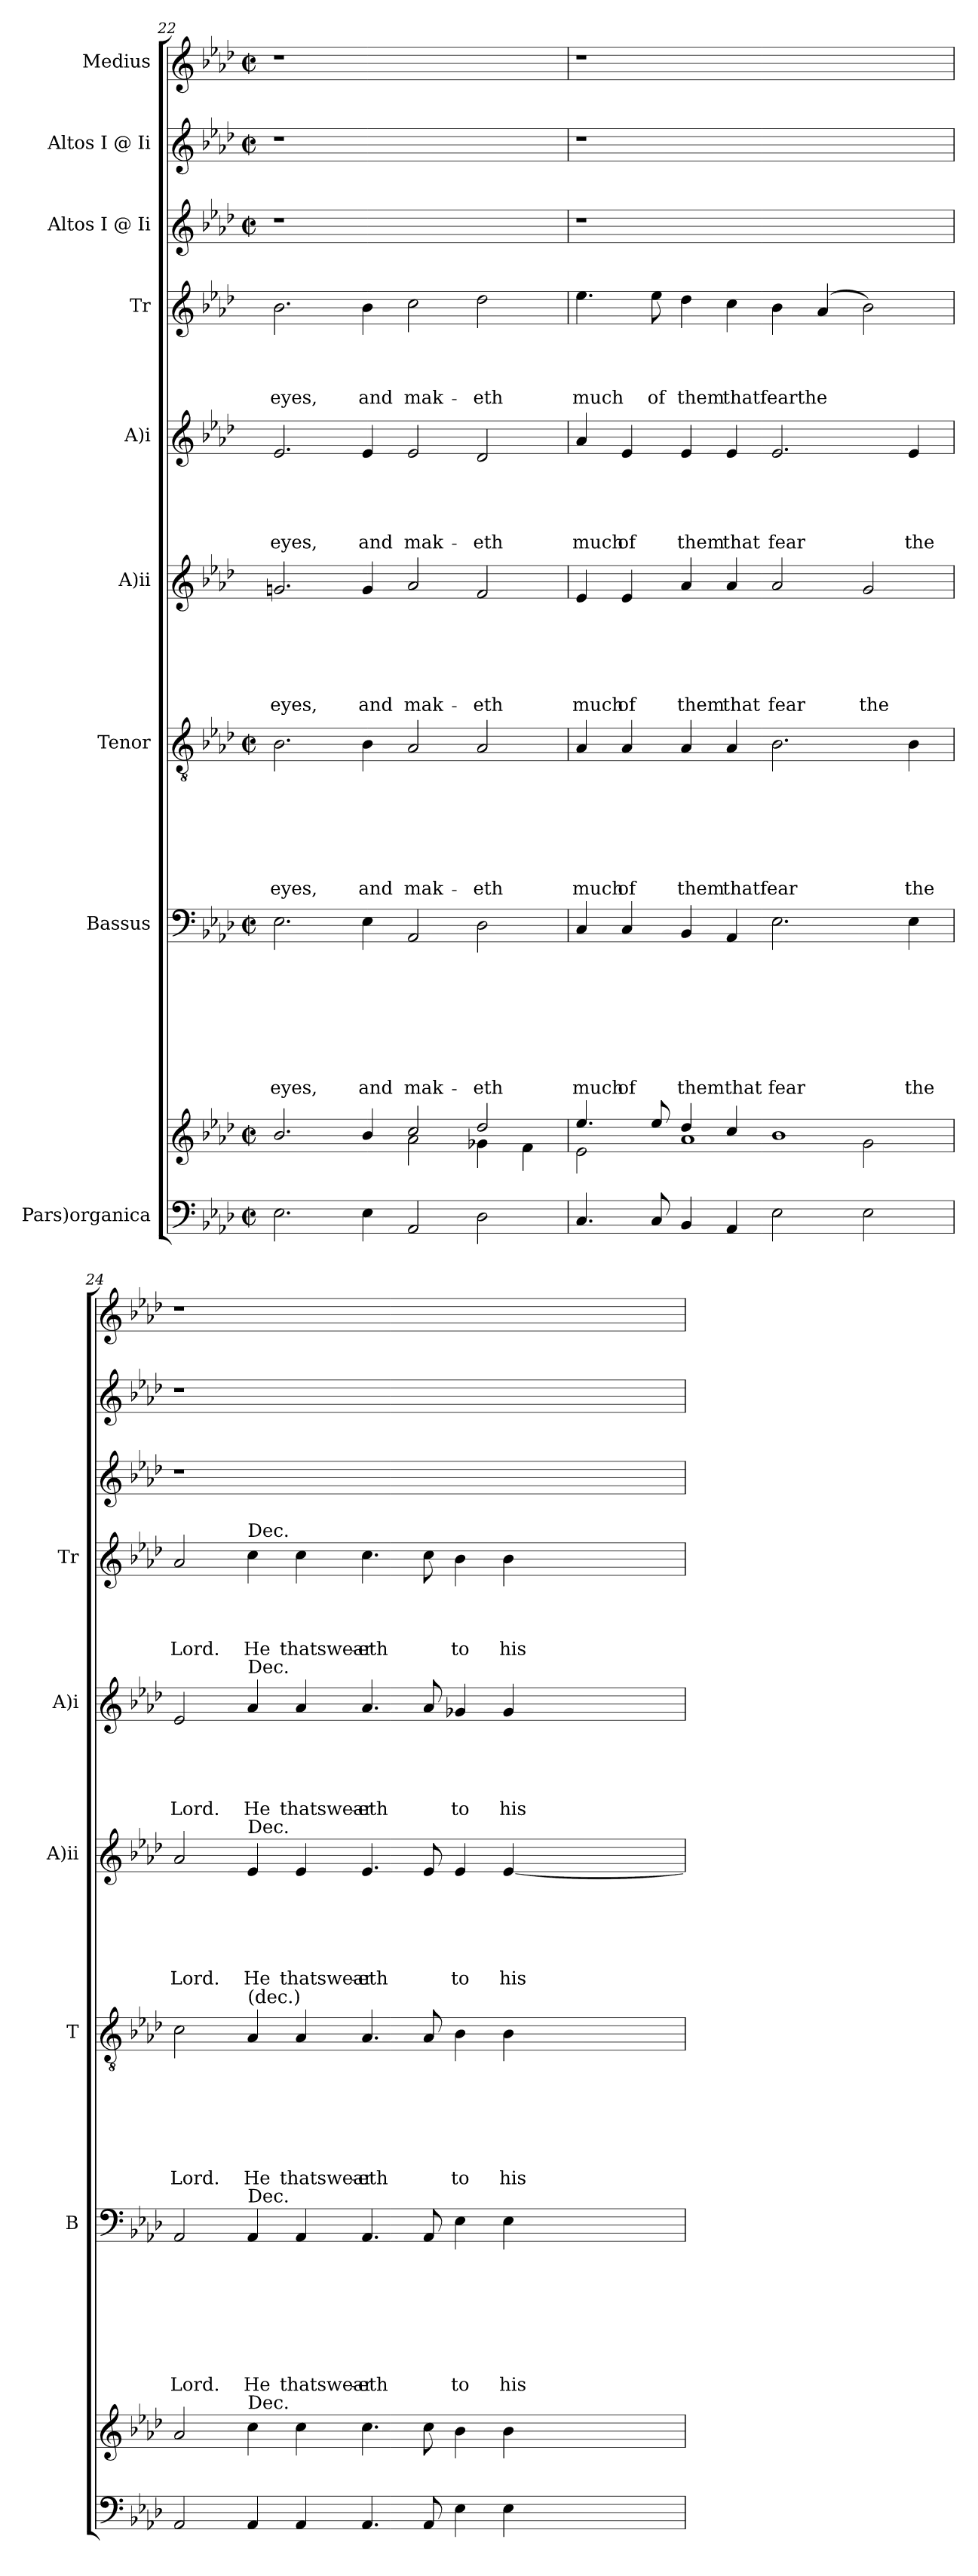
**kern	**kern	**kern	**text	**text	**text	**text	**text	**text	**text	**text	**kern	**text	**text	**text	**text	**text	**text	**text	**kern	**text	**text	**text	**text	**text	**text	**kern	**text	**text	**text	**text	**text	**kern	**text	**text	**text	**text	**kern	**kern	**kern
*part9	*part9	*part8	*part8	*part8	*part8	*part8	*part8	*part8	*part8	*part8	*part7	*part7	*part7	*part7	*part7	*part7	*part7	*part7	*part6	*part6	*part6	*part6	*part6	*part6	*part6	*part5	*part5	*part5	*part5	*part5	*part5	*part4	*part4	*part4	*part4	*part4	*part3	*part2	*part1
*staff10	*staff9	*staff8	*staff8	*staff8	*staff8	*staff8	*staff8	*staff8	*staff8	*staff8	*staff7	*staff7	*staff7	*staff7	*staff7	*staff7	*staff7	*staff7	*staff6	*staff6	*staff6	*staff6	*staff6	*staff6	*staff6	*staff5	*staff5	*staff5	*staff5	*staff5	*staff5	*staff4	*staff4	*staff4	*staff4	*staff4	*staff3	*staff2	*staff1
*I"Pars)organica	*	*I"Bassus	*	*	*	*	*	*	*	*	*I"Tenor	*	*	*	*	*	*	*	*I"A)ii	*	*	*	*	*	*	*I"A)i	*	*	*	*	*	*I"Tr	*	*	*	*	*I"Altos I @ Ii	*I"Altos I @ Ii	*I"Medius
*	*	*I'B	*	*	*	*	*	*	*	*	*I'T	*	*	*	*	*	*	*	*I'A)ii	*	*	*	*	*	*	*I'A)i	*	*	*	*	*	*I'Tr	*	*	*	*	*	*	*
*clefF4	*clefG2	*clefF4	*	*	*	*	*	*	*	*	*clefGv2	*	*	*	*	*	*	*	*clefG2	*	*	*	*	*	*	*clefG2	*	*	*	*	*	*clefG2	*	*	*	*	*clefG2	*clefG2	*clefG2
*k[b-e-a-d-]	*k[b-e-a-d-]	*k[b-e-a-d-]	*	*	*	*	*	*	*	*	*k[b-e-a-d-]	*	*	*	*	*	*	*	*k[b-e-a-d-]	*	*	*	*	*	*	*k[b-e-a-d-]	*	*	*	*	*	*k[b-e-a-d-]	*	*	*	*	*k[b-e-a-d-]	*k[b-e-a-d-]	*k[b-e-a-d-]
*A-:	*A-:	*A-:	*	*	*	*	*	*	*	*	*A-:	*	*	*	*	*	*	*	*A-:	*	*	*	*	*	*	*A-:	*	*	*	*	*	*A-:	*	*	*	*	*A-:	*A-:	*A-:
*M2/2	*M2/2	*M2/2	*	*	*	*	*	*	*	*	*M2/2	*	*	*	*	*	*	*	*	*	*	*	*	*	*	*	*	*	*	*	*	*	*	*	*	*	*M2/2	*M2/2	*M2/2
*met(c|)	*met(c|)	*met(c|)	*	*	*	*	*	*	*	*	*met(c|)	*	*	*	*	*	*	*	*	*	*	*	*	*	*	*	*	*	*	*	*	*	*	*	*	*	*met(c|)	*met(c|)	*met(c|)
=22	=22	=22	=22	=22	=22	=22	=22	=22	=22	=22	=22	=22	=22	=22	=22	=22	=22	=22	=22	=22	=22	=22	=22	=22	=22	=22	=22	=22	=22	=22	=22	=22	=22	=22	=22	=22	=22	=22	=22
*	*^	*	*	*	*	*	*	*	*	*	*	*	*	*	*	*	*	*	*	*	*	*	*	*	*	*	*	*	*	*	*	*	*	*	*	*	*	*	*
!	!	!	!	!	!	!	!	!	!	!	!LO:LY:b	!	!	!	!	!	!	!	!LO:LY:b	!	!	!	!	!	!	!LO:LY:b	!	!	!	!	!	!LO:LY:b	!	!	!	!	!LO:LY:b	!	!	!
2.E-\	2.b-/	1ryy	2.E-\	.	.	.	.	.	.	.	eyes,	2.B-\	.	.	.	.	.	.	eyes,	2.gn/	.	.	.	.	.	eyes,	2.e-/	.	.	.	.	eyes,	2.b-\	.	.	.	eyes,	1r	1r	1r
!	!	!	!	!	!	!	!	!	!	!	!LO:LY:b	!	!	!	!	!	!	!	!LO:LY:b	!	!	!	!	!	!	!LO:LY:b	!	!	!	!	!	!LO:LY:b	!	!	!	!	!LO:LY:b	!	!	!
4E-\	4b-/	.	4E-\	.	.	.	.	.	.	.	and	4B-\	.	.	.	.	.	.	and	4g/	.	.	.	.	.	and	4e-/	.	.	.	.	and	4b-\	.	.	.	and	.	.	.
!	!	!	!	!	!	!	!	!	!	!	!LO:LY:b	!	!	!	!	!	!	!	!LO:LY:b	!	!	!	!	!	!	!LO:LY:b	!	!	!	!	!	!LO:LY:b	!	!	!	!	!LO:LY:b	!	!	!
2AA-/	2cc/	2a-\	2AA-/	.	.	.	.	.	.	.	mak-	2A-/	.	.	.	.	.	.	mak-	2a-/	.	.	.	.	.	mak-	2e-/	.	.	.	.	mak-	2cc\	.	.	.	mak-	1ryy	1ryy	1ryy
!	!	!	!	!	!	!	!	!	!	!	!LO:LY:b:rj	!	!	!	!	!	!	!	!LO:LY:b:rj	!	!	!	!	!	!	!LO:LY:b:rj	!	!	!	!	!	!LO:LY:b:rj	!	!	!	!	!LO:LY:b:rj	!	!	!
2D-\	4g-X\	2dd-/	2D-\	.	.	.	.	.	.	.	-eth	2A-/	.	.	.	.	.	.	-eth	2f/	.	.	.	.	.	-eth	2d-/	.	.	.	.	-eth	2dd-\	.	.	.	-eth	.	.	.
.	4f\	.	.	.	.	.	.	.	.	.	.	.	.	.	.	.	.	.	.	.	.	.	.	.	.	.	.	.	.	.	.	.	.	.	.	.	.	.	.	.
=23	=23	=23	=23	=23	=23	=23	=23	=23	=23	=23	=23	=23	=23	=23	=23	=23	=23	=23	=23	=23	=23	=23	=23	=23	=23	=23	=23	=23	=23	=23	=23	=23	=23	=23	=23	=23	=23	=23	=23	=23
!	!	!	!	!	!	!	!	!	!	!	!LO:LY:b	!	!	!	!	!	!	!	!LO:LY:b	!	!	!	!	!	!	!LO:LY:b	!	!	!	!	!	!LO:LY:b	!	!	!	!	!LO:LY:b	!	!	!
4.C/	4.ee-/	2e-\	4C/	.	.	.	.	.	.	.	much	4A-/	.	.	.	.	.	.	much	4e-/	.	.	.	.	.	much	4a-/	.	.	.	.	much	4.ee-\	.	.	.	much	1r	1r	1r
!	!	!	!	!	!	!	!	!	!	!	!LO:LY:b	!	!	!	!	!	!	!	!LO:LY:b	!	!	!	!	!	!	!LO:LY:b	!	!	!	!	!	!LO:LY:b	!	!	!	!	!	!	!	!
.	.	.	4C/	.	.	.	.	.	.	.	of	4A-/	.	.	.	.	.	.	of	4e-/	.	.	.	.	.	of	4e-/	.	.	.	.	of	.	.	.	.	.	.	.	.
!	!	!	!	!	!	!	!	!	!	!	!	!	!	!	!	!	!	!	!	!	!	!	!	!	!	!	!	!	!	!	!	!	!	!	!	!	!LO:LY:b	!	!	!
8C/	8ee-/	.	.	.	.	.	.	.	.	.	.	.	.	.	.	.	.	.	.	.	.	.	.	.	.	.	.	.	.	.	.	.	8ee-\	.	.	.	of	.	.	.
!	!	!	!	!	!	!	!	!	!	!	!LO:LY:b	!	!	!	!	!	!	!	!LO:LY:b	!	!	!	!	!	!	!LO:LY:b	!	!	!	!	!	!LO:LY:b	!	!	!	!	!LO:LY:b	!	!	!
4BB-/	4dd-/	1a-	4BB-/	.	.	.	.	.	.	.	themthat	4A-/	.	.	.	.	.	.	them	4a-/	.	.	.	.	.	them	4e-/	.	.	.	.	them	4dd-\	.	.	.	them	.	.	.
!	!	!	!	!	!	!	!	!	!	!	!	!	!	!	!	!	!	!	!LO:LY:b	!	!	!	!	!	!	!LO:LY:b	!	!	!	!	!	!LO:LY:b	!	!	!	!	!LO:LY:b	!	!	!
4AA-/	4cc/	.	4AA-/	.	.	.	.	.	.	.	.	4A-/	.	.	.	.	.	.	thatfear	4a-/	.	.	.	.	.	that	4e-/	.	.	.	.	that	4cc\	.	.	.	thatfearthe	.	.	.
!	!	!	!	!	!	!	!	!	!	!	!LO:LY:b	!	!	!	!	!	!	!	!	!	!	!	!	!	!	!LO:LY:b	!	!	!	!	!	!LO:LY:b	!	!	!	!	!	!	!	!
2E-\	1b-	.	2.E-\	.	.	.	.	.	.	.	fear	2.B-\	.	.	.	.	.	.	.	2a-/	.	.	.	.	.	fear	2.e-/	.	.	.	.	fear	4b-\	.	.	.	.	1ryy	1ryy	1ryy
.	.	.	.	.	.	.	.	.	.	.	.	.	.	.	.	.	.	.	.	.	.	.	.	.	.	.	.	.	.	.	.	.	(4a-/	.	.	.	.	.	.	.
!	!	!	!	!	!	!	!	!	!	!	!	!	!	!	!	!	!	!	!	!	!	!	!	!	!	!LO:LY:b	!	!	!	!	!	!	!	!	!	!	!	!	!	!
2E-\	.	2g\	.	.	.	.	.	.	.	.	.	.	.	.	.	.	.	.	.	2g/	.	.	.	.	.	the	.	.	.	.	.	.	2b-\)	.	.	.	.	.	.	.
!	!	!	!	!	!	!	!	!	!	!	!LO:LY:b	!	!	!	!	!	!	!	!LO:LY:b	!	!	!	!	!	!	!	!	!	!	!	!	!LO:LY:b	!	!	!	!	!	!	!	!
.	.	.	4E-\	.	.	.	.	.	.	.	the	4B-\	.	.	.	.	.	.	the	.	.	.	.	.	.	.	4e-/	.	.	.	.	the	.	.	.	.	.	.	.	.
*	*v	*v	*	*	*	*	*	*	*	*	*	*	*	*	*	*	*	*	*	*	*	*	*	*	*	*	*	*	*	*	*	*	*	*	*	*	*	*	*	*
=24	=24	=24	=24	=24	=24	=24	=24	=24	=24	=24	=24	=24	=24	=24	=24	=24	=24	=24	=24	=24	=24	=24	=24	=24	=24	=24	=24	=24	=24	=24	=24	=24	=24	=24	=24	=24	=24	=24	=24
!	!	!	!	!	!	!	!	!	!	!LO:LY:b	!	!	!	!	!	!	!	!LO:LY:b	!	!	!	!	!	!	!LO:LY:b	!	!	!	!	!	!LO:LY:b	!	!	!	!	!LO:LY:b	!	!	!
2AA-/	2a-/	2AA-/	.	.	.	.	.	.	.	Lord.	2c\	.	.	.	.	.	.	Lord.	2a-/	.	.	.	.	.	Lord.	2e-/	.	.	.	.	Lord.	2a-/	.	.	.	Lord.	1r	1r	1r
!	!	!	!	!	!	!	!	!	!	!	!	!	!	!	!	!	!	!	!	!	!	!	!	!	!	!	!	!	!	!	!	!LO:TX:a:t=Dec.	!	!	!	!	!	!	!
!	!	!	!	!	!	!	!	!	!	!	!	!	!	!	!	!	!	!	!	!	!	!	!	!	!	!LO:TX:a:t=Dec.	!	!	!	!	!	!	!	!	!	!	!	!	!
!	!	!	!	!	!	!	!	!	!	!	!	!	!	!	!	!	!	!	!LO:TX:a:t=Dec.	!	!	!	!	!	!	!	!	!	!	!	!	!	!	!	!	!	!	!	!
!	!	!	!	!	!	!	!	!	!	!	!LO:TX:a:t=(dec.)	!	!	!	!	!	!	!	!	!	!	!	!	!	!	!	!	!	!	!	!	!	!	!	!	!	!	!	!
!	!	!LO:TX:a:t=Dec.	!	!	!	!	!	!	!	!	!	!	!	!	!	!	!	!	!	!	!	!	!	!	!	!	!	!	!	!	!	!	!	!	!	!	!	!	!
!	!LO:TX:a:t=Dec.	!	!	!	!	!	!	!	!	!	!	!	!	!	!	!	!	!	!	!	!	!	!	!	!	!	!	!	!	!	!	!	!	!	!	!	!	!	!
!	!	!	!	!	!	!	!	!	!	!LO:LY:b	!	!	!	!	!	!	!	!LO:LY:b	!	!	!	!	!	!	!LO:LY:b	!	!	!	!	!	!LO:LY:b	!	!	!	!	!LO:LY:b	!	!	!
4AA-/	4cc\	4AA-/	.	.	.	.	.	.	.	He	4A-/	.	.	.	.	.	.	He	4e-/	.	.	.	.	.	He	4a-/	.	.	.	.	He	4cc\	.	.	.	He	.	.	.
!	!	!	!	!	!	!	!	!	!	!LO:LY:b	!	!	!	!	!	!	!	!LO:LY:b	!	!	!	!	!	!	!LO:LY:b	!	!	!	!	!	!LO:LY:b	!	!	!	!	!LO:LY:b	!	!	!
4AA-/	4cc\	4AA-/	.	.	.	.	.	.	.	thatswear-	4A-/	.	.	.	.	.	.	thatswear-	4e-/	.	.	.	.	.	thatswear-	4a-/	.	.	.	.	thatswear-	4cc\	.	.	.	thatswear-	.	.	.
!	!	!	!	!	!	!	!	!	!	!LO:LY:b	!	!	!	!	!	!	!	!LO:LY:b	!	!	!	!	!	!	!LO:LY:b	!	!	!	!	!	!LO:LY:b	!	!	!	!	!LO:LY:b	!	!	!
4.AA-/	4.cc\	4.AA-/	.	.	.	.	.	.	.	-eth	4.A-/	.	.	.	.	.	.	-eth	4.e-/	.	.	.	.	.	-eth	4.a-/	.	.	.	.	-eth	4.cc\	.	.	.	-eth	1ryy	1ryy	1ryy
8AA-/	8cc\	8AA-/	.	.	.	.	.	.	.	.	8A-/	.	.	.	.	.	.	.	8e-/	.	.	.	.	.	.	8a-/	.	.	.	.	.	8cc\	.	.	.	.	.	.	.
!	!	!	!	!	!	!	!	!	!	!LO:LY:b	!	!	!	!	!	!	!	!LO:LY:b	!	!	!	!	!	!	!LO:LY:b	!	!	!	!	!	!LO:LY:b	!	!	!	!	!LO:LY:b	!	!	!
4E-\	4b-\	4E-\	.	.	.	.	.	.	.	to	4B-\	.	.	.	.	.	.	to	4e-/	.	.	.	.	.	to	4g-X/	.	.	.	.	to	4b-\	.	.	.	to	.	.	.
!	!	!	!	!	!	!	!	!	!	!LO:LY:b	!	!	!	!	!	!	!	!LO:LY:b	!	!	!	!	!	!	!LO:LY:b	!	!	!	!	!	!LO:LY:b	!	!	!	!	!LO:LY:b	!	!	!
4E-\	4b-\	4E-\	.	.	.	.	.	.	.	his	4B-\	.	.	.	.	.	.	his	[>4e-/	.	.	.	.	.	his	4g-/	.	.	.	.	his	4b-\	.	.	.	his	.	.	.
=	=	=	=	=	=	=	=	=	=	=	=	=	=	=	=	=	=	=	=	=	=	=	=	=	=	=	=	=	=	=	=	=	=	=	=	=	=	=	=
*-	*-	*-	*-	*-	*-	*-	*-	*-	*-	*-	*-	*-	*-	*-	*-	*-	*-	*-	*-	*-	*-	*-	*-	*-	*-	*-	*-	*-	*-	*-	*-	*-	*-	*-	*-	*-	*-	*-	*-
